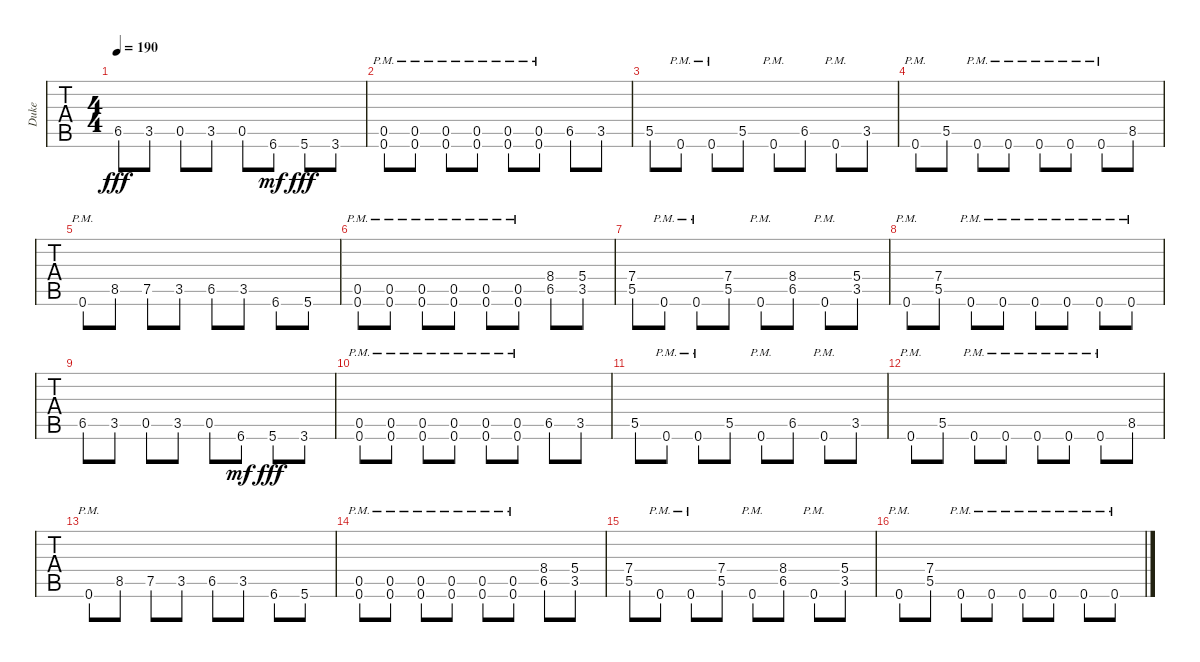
\track ("Duke" "Duke") {instrument distortionguitar}
\staff {tabs}
\tuning (Db4 Ab3 E3 B2 Gb2 B1) {hide}
\ts (4 4)
\tempo 190
\clef g2
\ks c
6.5.8{dy fff} 3.5.8 0.5.8 3.5.8 0.5.8 6.6.8{dy mf} 5.6.8{dy fff} 3.6.8 |
(0.5{pm} 0.6{pm}).8 (0.5{pm} 0.6{pm}).8 (0.5{pm} 0.6{pm}).8 (0.5{pm} 0.6{pm}).8 (0.5{pm} 0.6{pm}).8 (0.5{pm} 0.6{pm}).8 6.5.8 3.5.8 |
5.5.8 0.6{pm}.8 0.6{pm}.8 5.5.8 0.6{pm}.8 6.5.8 0.6{pm}.8 3.5.8 |
0.6{pm}.8 5.5.8 0.6{pm}.8 0.6{pm}.8 0.6{pm}.8 0.6{pm}.8 0.6{pm}.8 8.5.8 |
0.6{pm}.8 8.5.8 7.5.8 3.5.8 6.5.8 3.5.8 6.6.8 5.6.8 |
(0.5{pm} 0.6{pm}).8 (0.5{pm} 0.6{pm}).8 (0.5{pm} 0.6{pm}).8 (0.5{pm} 0.6{pm}).8 (0.5{pm} 0.6{pm}).8 (0.5{pm} 0.6{pm}).8 (8.4 6.5).8 (5.4 3.5).8 |
(7.4 5.5).8 0.6{pm}.8 0.6{pm}.8 (7.4 5.5).8 0.6{pm}.8 (8.4 6.5).8 0.6{pm}.8 (5.4 3.5).8 |
0.6{pm}.8 (7.4 5.5).8 0.6{pm}.8 0.6{pm}.8 0.6{pm}.8 0.6{pm}.8 0.6{pm}.8 0.6{pm}.8 |
6.5.8 3.5.8 0.5.8 3.5.8 0.5.8 6.6.8{dy mf} 5.6.8{dy fff} 3.6.8 |
(0.5{pm} 0.6{pm}).8 (0.5{pm} 0.6{pm}).8 (0.5{pm} 0.6{pm}).8 (0.5{pm} 0.6{pm}).8 (0.5{pm} 0.6{pm}).8 (0.5{pm} 0.6{pm}).8 6.5.8 3.5.8 |
5.5.8 0.6{pm}.8 0.6{pm}.8 5.5.8 0.6{pm}.8 6.5.8 0.6{pm}.8 3.5.8 |
0.6{pm}.8 5.5.8 0.6{pm}.8 0.6{pm}.8 0.6{pm}.8 0.6{pm}.8 0.6{pm}.8 8.5.8 |
0.6{pm}.8 8.5.8 7.5.8 3.5.8 6.5.8 3.5.8 6.6.8 5.6.8 |
(0.5{pm} 0.6{pm}).8 (0.5{pm} 0.6{pm}).8 (0.5{pm} 0.6{pm}).8 (0.5{pm} 0.6{pm}).8 (0.5{pm} 0.6{pm}).8 (0.5{pm} 0.6{pm}).8 (8.4 6.5).8 (5.4 3.5).8 |
(7.4 5.5).8 0.6{pm}.8 0.6{pm}.8 (7.4 5.5).8 0.6{pm}.8 (8.4 6.5).8 0.6{pm}.8 (5.4 3.5).8 |
0.6{pm}.8 (7.4 5.5).8 0.6{pm}.8 0.6{pm}.8 0.6{pm}.8 0.6{pm}.8 0.6{pm}.8 0.6{pm}.8
